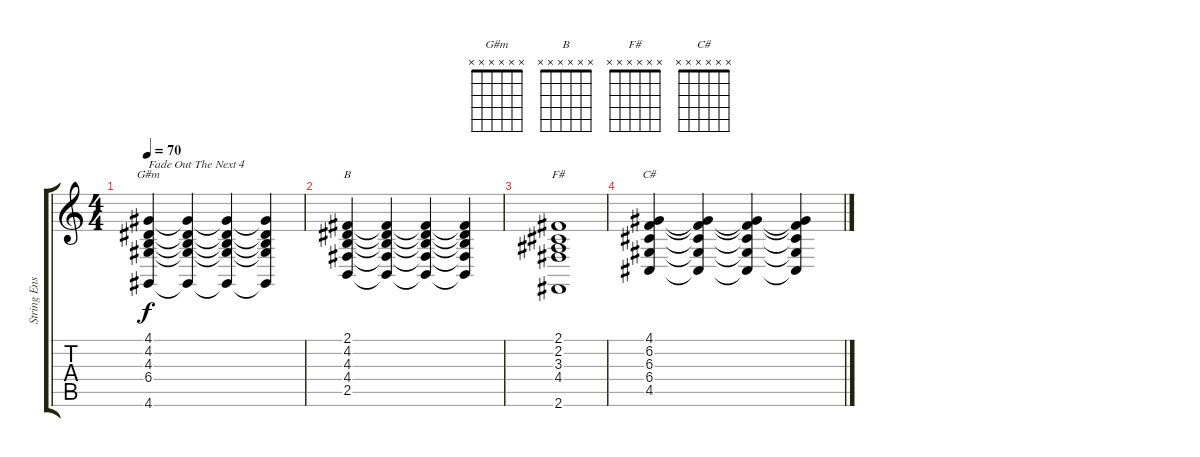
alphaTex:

\track ("String Ensemble" "String Ens") {instrument stringensemble1}
\staff {score tabs}
\tuning (E4 B3 G3 D3 A2 E2) {hide}
\chord ("G#m" x x x x x x) {firstfret 0}
\chord ("B" x x x x x x) {firstfret 0}
\chord ("F#" x x x x x x) {firstfret 0}
\chord ("C#" x x x x x x) {firstfret 0}
\ts (4 4)
\tempo 70
\clef g2
\ks c
(4.1 4.2 4.3 6.4 4.6).4{ch "G#m" txt "Fade Out The Next 4 " dy f} (4.1{t} 4.2{t} 4.3{t} 6.4{t} 4.6{t}).4 (4.1{t} 4.2{t} 4.3{t} 6.4{t} 4.6{t}).4{volume 10} (4.1{t} 4.2{t} 4.3{t} 6.4{t} 4.6{t}).4 |
(2.1 4.2 4.3 4.4 2.5).4{ch "B" volume 8} (2.1{t} 4.2{t} 4.3{t} 4.4{t} 2.5{t}).4 (2.1{t} 4.2{t} 4.3{t} 4.4{t} 2.5{t}).4{volume 6} (2.1{t} 4.2{t} 4.3{t} 4.4{t} 2.5{t}).4 |
(2.1 2.2 3.3 4.4 2.6).1{ch "F#" volume 4} |
(4.1 6.2 6.3 6.4 4.5).4{ch "C#" volume 3} (4.1{t} 6.2{t} 6.3{t} 6.4{t} 4.5{t}).4{volume 2} (4.1{t} 6.2{t} 6.3{t} 6.4{t} 4.5{t}).4{volume 1} (4.1{t} 6.2{t} 6.3{t} 6.4{t} 4.5{t}).4{volume 0}
